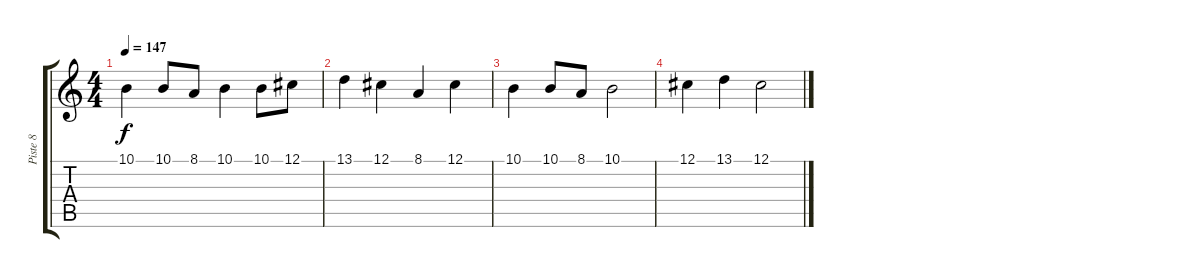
\track ("Piste 8" "Piste 8") {instrument pad8sweep}
\staff {score tabs}
\tuning (Db4 Ab3 E3 B2 Gb2 Db2) {hide}
\ts (4 4)
\tempo 147
\clef g2
\ks c
10.1.4{dy f volume 16} 10.1.8 8.1.8 10.1.4 10.1.8 12.1.8 |
13.1.4 12.1.4 8.1.4 12.1.4 |
10.1.4 10.1.8 8.1.8 10.1.2 |
12.1.4 13.1.4 12.1.2
